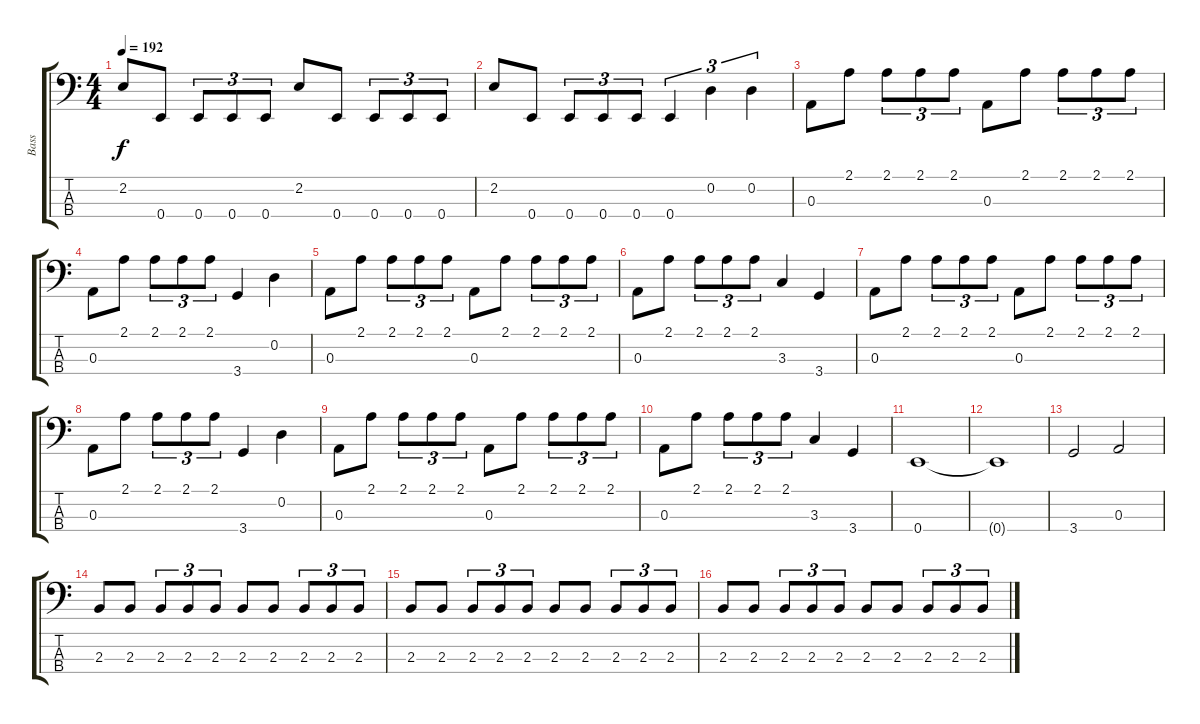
\track ("Bass" "Bass") {instrument electricbassfinger}
\staff {score tabs}
\tuning (G2 D2 A1 E1) {hide}
\ts (4 4)
\tempo 192
\clef f4
\ks c
2.2.8{dy f} 0.4.8 0.4.8{tu (3 2)} 0.4.8{tu (3 2)} 0.4.8{tu (3 2)} 2.2.8 0.4.8 0.4.8{tu (3 2)} 0.4.8{tu (3 2)} 0.4.8{tu (3 2)} |
2.2.8 0.4.8 0.4.8{tu (3 2)} 0.4.8{tu (3 2)} 0.4.8{tu (3 2)} 0.4.4{tu (3 2)} 0.2.4{tu (3 2)} 0.2.4{tu (3 2)} |
0.3.8 2.1.8 2.1.8{tu (3 2)} 2.1.8{tu (3 2)} 2.1.8{tu (3 2)} 0.3.8 2.1.8 2.1.8{tu (3 2)} 2.1.8{tu (3 2)} 2.1.8{tu (3 2)} |
0.3.8 2.1.8 2.1.8{tu (3 2)} 2.1.8{tu (3 2)} 2.1.8{tu (3 2)} 3.4.4 0.2.4 |
0.3.8 2.1.8 2.1.8{tu (3 2)} 2.1.8{tu (3 2)} 2.1.8{tu (3 2)} 0.3.8 2.1.8 2.1.8{tu (3 2)} 2.1.8{tu (3 2)} 2.1.8{tu (3 2)} |
0.3.8 2.1.8 2.1.8{tu (3 2)} 2.1.8{tu (3 2)} 2.1.8{tu (3 2)} 3.3.4 3.4.4 |
0.3.8 2.1.8 2.1.8{tu (3 2)} 2.1.8{tu (3 2)} 2.1.8{tu (3 2)} 0.3.8 2.1.8 2.1.8{tu (3 2)} 2.1.8{tu (3 2)} 2.1.8{tu (3 2)} |
0.3.8 2.1.8 2.1.8{tu (3 2)} 2.1.8{tu (3 2)} 2.1.8{tu (3 2)} 3.4.4 0.2.4 |
0.3.8 2.1.8 2.1.8{tu (3 2)} 2.1.8{tu (3 2)} 2.1.8{tu (3 2)} 0.3.8 2.1.8 2.1.8{tu (3 2)} 2.1.8{tu (3 2)} 2.1.8{tu (3 2)} |
0.3.8 2.1.8 2.1.8{tu (3 2)} 2.1.8{tu (3 2)} 2.1.8{tu (3 2)} 3.3.4 3.4.4 |
0.4.1 |
0.4{t}.1 |
3.4.2 0.3.2 |
2.3.8 2.3.8 2.3.8{tu (3 2)} 2.3.8{tu (3 2)} 2.3.8{tu (3 2)} 2.3.8 2.3.8 2.3.8{tu (3 2)} 2.3.8{tu (3 2)} 2.3.8{tu (3 2)} |
2.3.8 2.3.8 2.3.8{tu (3 2)} 2.3.8{tu (3 2)} 2.3.8{tu (3 2)} 2.3.8 2.3.8 2.3.8{tu (3 2)} 2.3.8{tu (3 2)} 2.3.8{tu (3 2)} |
2.3.8 2.3.8 2.3.8{tu (3 2)} 2.3.8{tu (3 2)} 2.3.8{tu (3 2)} 2.3.8 2.3.8 2.3.8{tu (3 2)} 2.3.8{tu (3 2)} 2.3.8{tu (3 2)}
